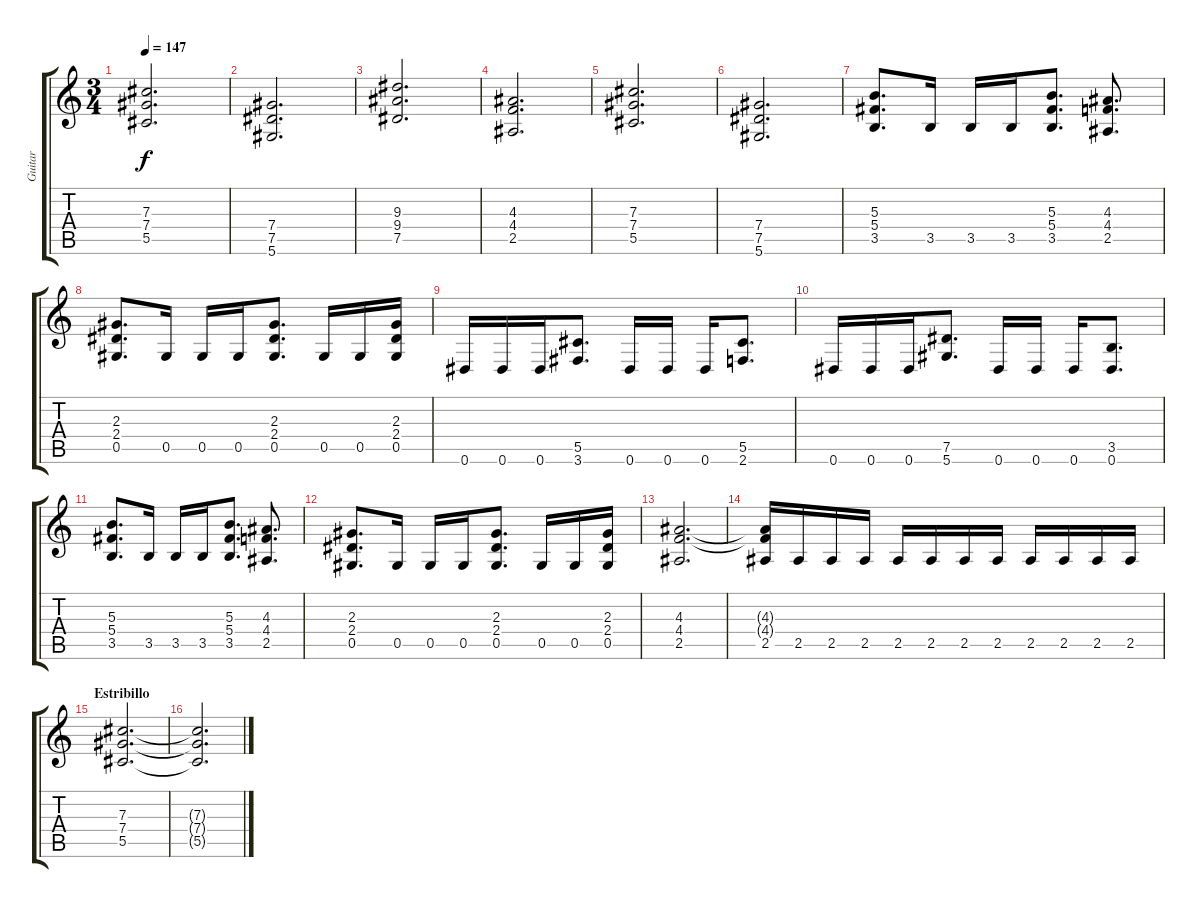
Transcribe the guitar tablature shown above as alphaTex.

\track ("Guitar" "Guitar") {instrument distortionguitar}
\staff {score tabs}
\tuning (Eb4 Bb3 Gb3 Db3 Ab2 Eb2) {hide}
\ts (3 4)
\tempo 147
\clef g2
\ks c
(7.3 7.4 5.5).2{d dy f} |
(7.4 7.5 5.6).2{d} |
(9.3 9.4 7.5).2{d} |
(4.3 4.4 2.5).2{d} |
(7.3 7.4 5.5).2{d} |
(7.4 7.5 5.6).2{d} |
(5.3 5.4 3.5).8{d} 3.5.16 3.5.16 3.5.16 (5.3 5.4 3.5).8{d} (4.3 4.4 2.5).8{d} |
(2.3 2.4 0.5).8{d} 0.5.16 0.5.16 0.5.16 (2.3 2.4 0.5).8{d} 0.5.16 0.5.16 (2.3 2.4 0.5).16 |
0.6.16 0.6.16 0.6.16 (5.5 3.6).8{d} 0.6.16 0.6.16 0.6.16 (5.5 2.6).8{d} |
0.6.16 0.6.16 0.6.16 (7.5 5.6).8{d} 0.6.16 0.6.16 0.6.16 (3.5 0.6).8{d} |
(5.3 5.4 3.5).8{d} 3.5.16 3.5.16 3.5.16 (5.3 5.4 3.5).8{d} (4.3 4.4 2.5).8{d} |
(2.3 2.4 0.5).8{d} 0.5.16 0.5.16 0.5.16 (2.3 2.4 0.5).8{d} 0.5.16 0.5.16 (2.3 2.4 0.5).16 |
(4.3 4.4 2.5).2{d} |
(4.3{t} 4.4{t} 2.5).16 2.5.16 2.5.16 2.5.16 2.5.16 2.5.16 2.5.16 2.5.16 2.5.16 2.5.16 2.5.16 2.5.16 |
\section ("" "Estribillo")
(7.3 7.4 5.5).2{d} |
(7.3{t} 7.4{t} 5.5{t}).2{d}
